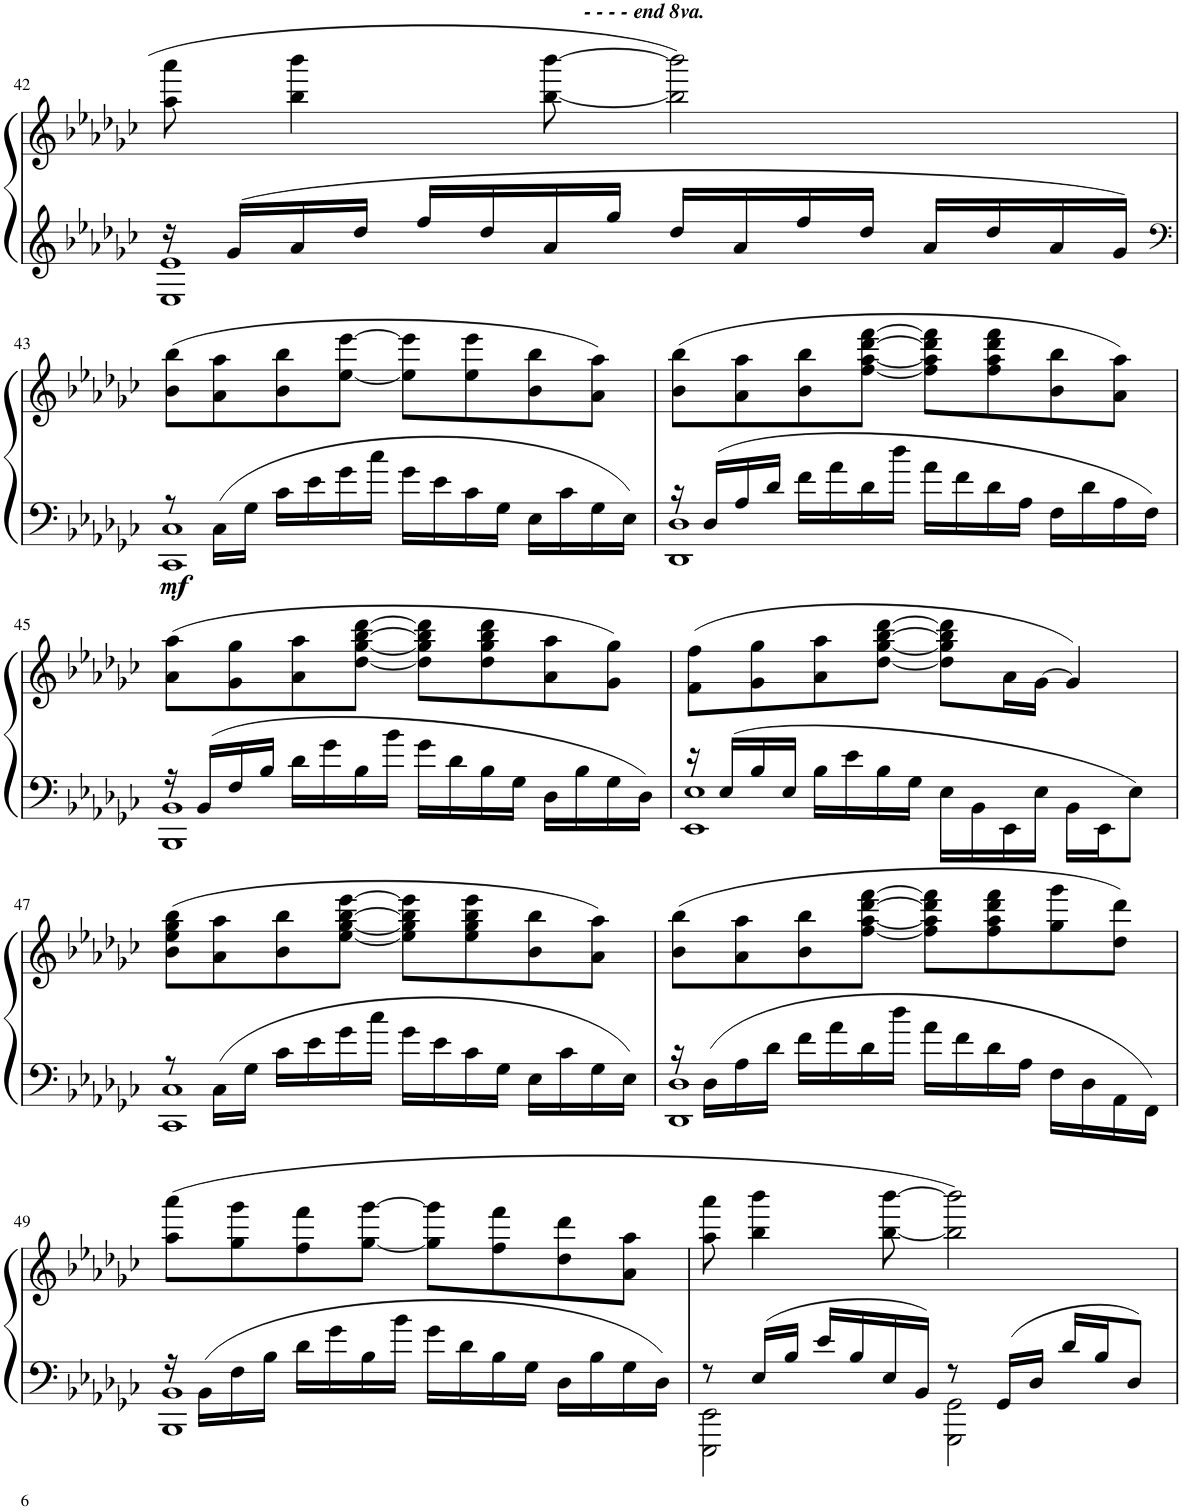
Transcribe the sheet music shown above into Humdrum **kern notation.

**kern	**kern	**dynam
*part1	*part1	*part1
*staff2	*staff1	*staff1/2
*I"Piano	*	*
*I'Pno.	*	*
!!LO:PB:g=z
*clefG2	*clefG2	*
*k[b-e-a-d-g-c-]	*k[b-e-a-d-g-c-]	*
*M4/4	*M4/4	*
=42	=42	=42
*^	*	*
16r	1E- 1e-	8aaa-\ 8aaaa-\	.
16g-/LL	.	.	.
16a-/	.	4bbb-\ 4bbbb-\	.
16dd-/JJ	.	.	.
16ff/LL	.	.	.
16dd-/	.	.	.
!	!	!LO:TX:a:Bi:t=- - - - end 8va.	!
16a-/	.	[8bbb-\ [8bbbb-\	.
16gg-/JJ	.	.	.
16dd-/LL	.	2bbb-\] 2bbbb-\]	.
16a-/	.	.	.
16ff/	.	.	.
16dd-/JJ	.	.	.
16a-/LL	.	.	.
16dd-/	.	.	.
16a-/	.	.	.
16g-/JJ	.	.	.
!!LO:LB:g=z
=43	=43	=43	=43
*clefF4	*	*	*
!	!	!	!LO:DY:b=2
8r	1CC- 1C-	(8b-\ 8bb-\L	mf
16C-\LL	.	8a-\ 8aa-\	.
16G-\JJ	.	.	.
16c-\LL	.	8b-\ 8bb-\	.
16e-\	.	.	.
16g-\	.	[8ee-\ [8eee-\J	.
16cc-\JJ	.	.	.
16g-\LL	.	8ee-\] 8eee-\]L	.
16e-\	.	.	.
16c-\	.	8ee-\ 8eee-\	.
16G-\JJ	.	.	.
16E-\LL	.	8b-\ 8bb-\	.
16c-\	.	.	.
16G-\	.	8a-\ 8aa-\J)	.
16E-\JJ	.	.	.
=44	=44	=44	=44
16r	1DD- 1D-	(8b-\ 8bb-\L	.
16D-/LL	.	.	.
16A-/	.	8a-\ 8aa-\	.
16d-/JJ	.	.	.
16f\LL	.	8b-\ 8bb-\	.
16a-\	.	.	.
16d-\	.	[8ff\ [8aa-\ [8ddd-\ [8fff\J	.
16dd-\JJ	.	.	.
16a-\LL	.	8ff\] 8aa-\] 8ddd-\] 8fff\]L	.
16f\	.	.	.
16d-\	.	8ff\ 8aa-\ 8ddd-\ 8fff\	.
16A-\JJ	.	.	.
16F\LL	.	8b-\ 8bb-\	.
16d-\	.	.	.
16A-\	.	8a-\ 8aa-\J)	.
16F\JJ	.	.	.
!!LO:LB:g=z
=45	=45	=45	=45
16r	1BBB- 1BB-	(8a-\ 8aa-\L	.
16BB-/LL	.	.	.
16F/	.	8g-\ 8gg-\	.
16B-/JJ	.	.	.
16d-\LL	.	8a-\ 8aa-\	.
16g-\	.	.	.
16B-\	.	[8dd-\ [8gg-\ [8bb-\ [8ddd-\J	.
16b-\JJ	.	.	.
16g-\LL	.	8dd-\] 8gg-\] 8bb-\] 8ddd-\]L	.
16d-\	.	.	.
16B-\	.	8dd-\ 8gg-\ 8bb-\ 8ddd-\	.
16G-\JJ	.	.	.
16D-\LL	.	8a-\ 8aa-\	.
16B-\	.	.	.
16G-\	.	8g-\ 8gg-\J)	.
16D-\JJ	.	.	.
=46	=46	=46	=46
16r	1EE- 1E-	(8f\ 8ff\L	.
16E-/LL	.	.	.
16B-/	.	8g-\ 8gg-\	.
16E-/JJ	.	.	.
16B-\LL	.	8a-\ 8aa-\	.
16e-\	.	.	.
16B-\	.	[8dd-\ [8gg-\ [8bb-\ [8ddd-\J	.
16G-\JJ	.	.	.
16E-\LL	.	8dd-\] 8gg-\] 8bb-\] 8ddd-\]L	.
16BB-\	.	.	.
16EE-\	.	16a-\L	.
16E-\JJ	.	[16g-\JJ	.
16BB-\LL	.	4g-/])	.
16EE-\J	.	.	.
8E-\J	.	.	.
!!LO:LB:g=z
=47	=47	=47	=47
8r	1CC- 1C-	(8b-\ 8ee-\ 8gg-\ 8bb-\L	.
16C-\LL	.	8a-\ 8aa-\	.
16G-\JJ	.	.	.
16c-\LL	.	8b-\ 8bb-\	.
16e-\	.	.	.
16g-\	.	[8ee-\ [8gg-\ [8bb-\ [8eee-\J	.
16cc-\JJ	.	.	.
16g-\LL	.	8ee-\] 8gg-\] 8bb-\] 8eee-\]L	.
16e-\	.	.	.
16c-\	.	8ee-\ 8gg-\ 8bb-\ 8eee-\	.
16G-\JJ	.	.	.
16E-\LL	.	8b-\ 8bb-\	.
16c-\	.	.	.
16G-\	.	8a-\ 8aa-\J)	.
16E-\JJ	.	.	.
=48	=48	=48	=48
16r	1DD- 1D-	(8b-\ 8bb-\L	.
16D-\LL	.	.	.
16A-\	.	8a-\ 8aa-\	.
16d-\JJ	.	.	.
16f\LL	.	8b-\ 8bb-\	.
16a-\	.	.	.
16d-\	.	[8ff\ [8aa-\ [8ddd-\ [8fff\J	.
16dd-\JJ	.	.	.
16a-\LL	.	8ff\] 8aa-\] 8ddd-\] 8fff\]L	.
16f\	.	.	.
16d-\	.	8ff\ 8aa-\ 8ddd-\ 8fff\	.
16A-\JJ	.	.	.
16F\LL	.	8gg-\ 8ggg-\	.
16D-\	.	.	.
16AA-\	.	8dd-\ 8ddd-\J)	.
16FF\JJ	.	.	.
!!LO:LB:g=z
=49	=49	=49	=49
16r	1BBB- 1BB-	(8aa-\ 8aaa-\L	.
16BB-\LL	.	.	.
16F\	.	8gg-\ 8ggg-\	.
16B-\JJ	.	.	.
16d-\LL	.	8ff\ 8fff\	.
16g-\	.	.	.
16B-\	.	[8gg-\ [8ggg-\J	.
16b-\JJ	.	.	.
16g-\LL	.	8gg-\] 8ggg-\]L	.
16d-\	.	.	.
16B-\	.	8ff\ 8fff\	.
16G-\JJ	.	.	.
16D-\LL	.	8dd-\ 8ddd-\	.
16B-\	.	.	.
16G-\	.	8a-\ 8aa-\J	.
16D-\JJ	.	.	.
=50	=50	=50	=50
8r	2EEE-\ 2EE-\	8aa-\ 8aaa-\	.
16E-/LL	.	4bb-\ 4bbb-\	.
16B-/JJ	.	.	.
16e-/LL	.	.	.
16B-/	.	.	.
16E-/	.	[8bb-\ [8bbb-\	.
16BB-/JJ	.	.	.
8r	2GGG-\ 2GG-\	2bb-\] 2bbb-\])	.
16GG-/LL	.	.	.
16D-/JJ	.	.	.
16d-/LL	.	.	.
16B-/J	.	.	.
8D-/J	.	.	.
*v	*v	*	*
=	=	=
*-	*-	*-
